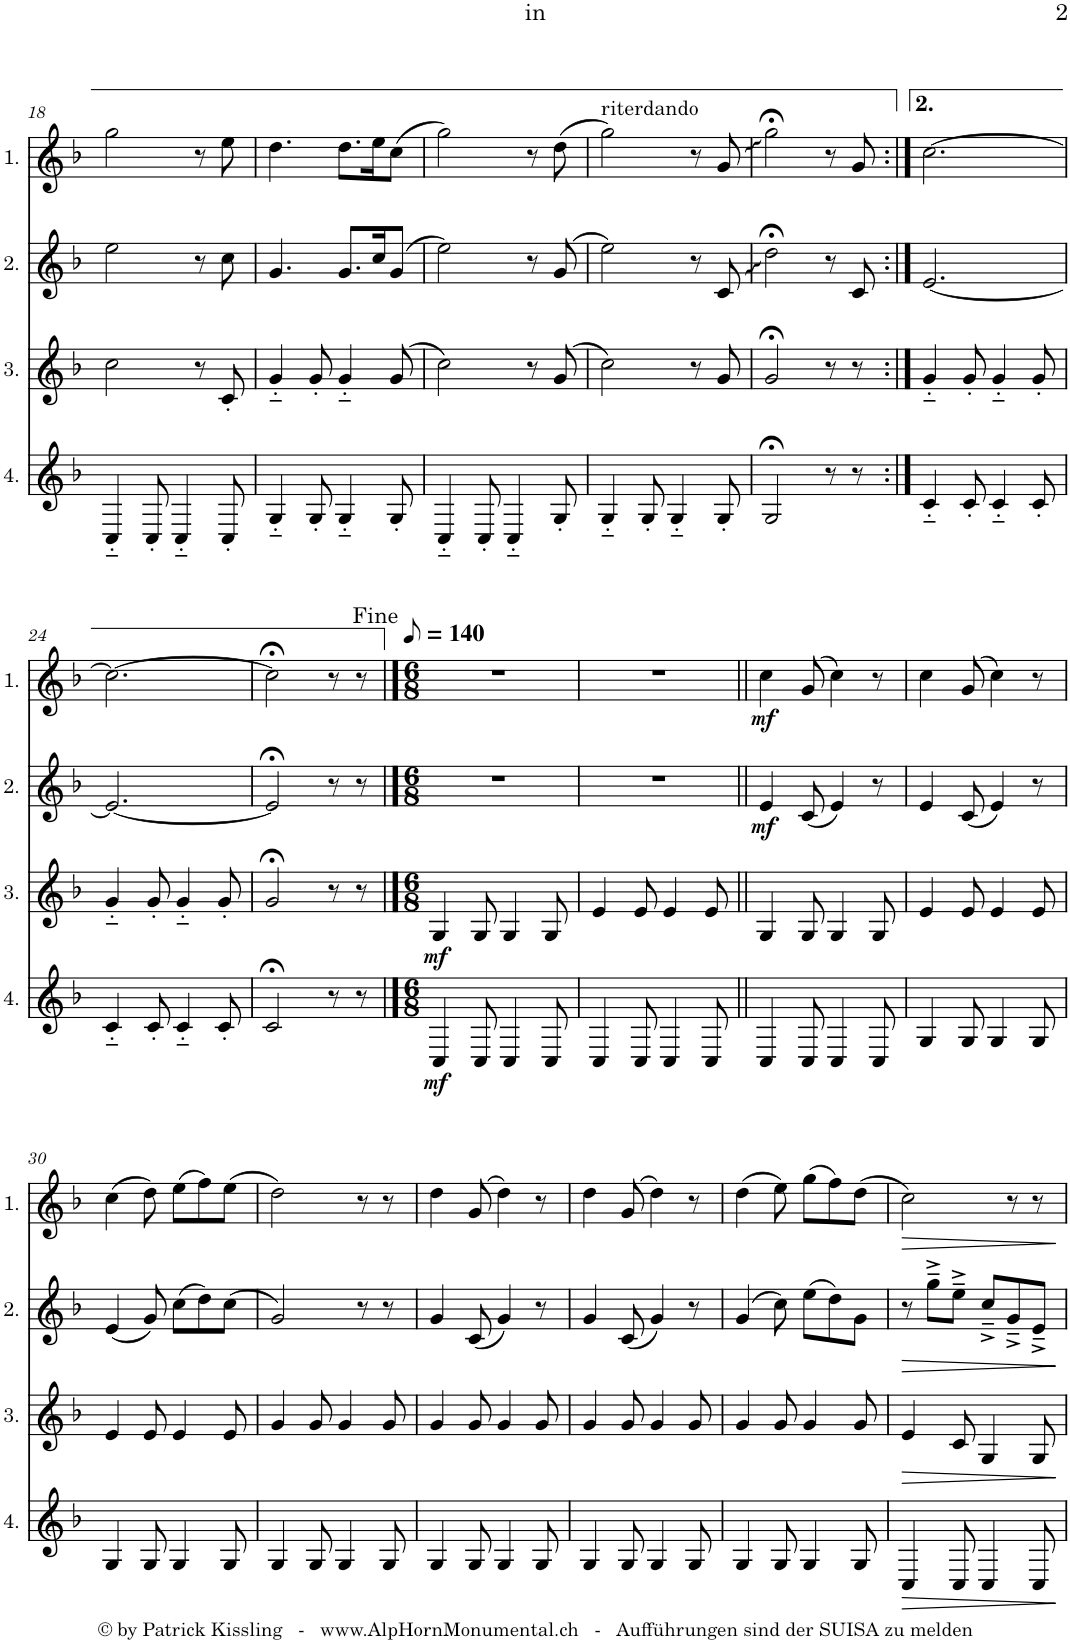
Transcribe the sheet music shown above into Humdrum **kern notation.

**kern	**dynam	**kern	**dynam	**kern	**dynam	**kern	**dynam
*part4	*part4	*part3	*part3	*part2	*part2	*part1	*part1
*staff4	*staff4	*staff3	*staff3	*staff2	*staff2	*staff1	*staff1
*I"4.	*	*I"3.	*	*I"2.	*	*I"1.	*
!!LO:PB:g=z
*clefG2	*	*clefG2	*	*clefG2	*	*clefG2	*
*Trd4c7	*	*Trd4c7	*	*Trd4c7	*	*Trd4c7	*
*k[b-]	*	*k[b-]	*	*k[b-]	*	*k[b-]	*
*M6/8	*	*M6/8	*	*M6/8	*	*M6/8	*
=18	=18	=18	=18	=18	=18	=18	=18
4C'~/	.	2cc\	.	2ee\	.	2gg\	.
8C'/	.	.	.	.	.	.	.
4C'~/	.	.	.	.	.	.	.
.	.	8r	.	8r	.	8r	.
8C'/	.	8c'/	.	8cc\	.	8ee\	.
=19	=19	=19	=19	=19	=19	=19	=19
4G'~/	.	4g'~/	.	4.g/	.	4.dd\	.
8G'/	.	8g'/	.	.	.	.	.
4G'~/	.	4g'~/	.	8.g/L	.	8.dd\L	.
.	.	.	.	16cc/K	.	16ee\K	.
8G'/	.	(8g/	.	(8g/J	.	(8cc\J	.
=20	=20	=20	=20	=20	=20	=20	=20
4C'~/	.	2cc\)	.	2ee\)	.	2gg\)	.
8C'/	.	.	.	.	.	.	.
4C'~/	.	.	.	.	.	.	.
.	.	8r	.	8r	.	8r	.
8G'/	.	(8g/	.	(8g/	.	(8dd\	.
=21	=21	=21	=21	=21	=21	=21	=21
!	!	!	!	!	!	!LO:TX:a:t=riterdando	!
4G'~/	.	2cc\)	.	2ee\)	.	2gg\)	.
8G'/	.	.	.	.	.	.	.
4G'~/	.	.	.	.	.	.	.
.	.	8r	.	8r	.	8r	.
8G'/	.	8g/	.	8c/	.	8g/	.
=22	=22	=22	=22	=22	=22	=22	=22
2G;</	.	2g;</	.	2dd;<\	.	2gg;<\	.
8r	.	8r	.	8r	.	8r	.
8r	.	8r	.	8c/	.	8g/	.
=23:|!	=23:|!	=23:|!	=23:|!	=23:|!	=23:|!	=23:|!	=23:|!
4c'~/	.	4g'~/	.	[2.e/	.	[2.cc\	.
8c'/	.	8g'/	.	.	.	.	.
4c'~/	.	4g'~/	.	.	.	.	.
8c'/	.	8g'/	.	.	.	.	.
!!LO:LB:g=z
=24	=24	=24	=24	=24	=24	=24	=24
4c'~/	.	4g'~/	.	2.e/_	.	2.cc\_	.
8c'/	.	8g'/	.	.	.	.	.
4c'~/	.	4g'~/	.	.	.	.	.
8c'/	.	8g'/	.	.	.	.	.
=25	=25	=25	=25	=25	=25	=25	=25
2c;</	.	2g;</	.	2e;</]	.	2cc;<\]	.
8r	.	8r	.	8r	.	8r	.
8r	.	8r	.	8r	.	8r	.
==26	==26	==26	==26	==26	==26	==26	==26
*M6/8	*	*M6/8	*	*M6/8	*	*M6/8	*
*	*	*	*	*	*	*MM70	*
!	!LO:DY:b	!	!LO:DY:b	!	!	!	!
4C/	mf	4G/	mf	2.r	.	2.r	.
8C/	.	8G/	.	.	.	.	.
4C/	.	4G/	.	.	.	.	.
8C/	.	8G/	.	.	.	.	.
=27	=27	=27	=27	=27	=27	=27	=27
4C/	.	4e/	.	2.r	.	2.r	.
8C/	.	8e/	.	.	.	.	.
4C/	.	4e/	.	.	.	.	.
8C/	.	8e/	.	.	.	.	.
=28||	=28||	=28||	=28||	=28||	=28||	=28||	=28||
!	!	!	!	!	!LO:DY:b	!	!LO:DY:b
4C/	.	4G/	.	4e/	mf	4cc\	mf
8C/	.	8G/	.	(8c/	.	(8g/	.
4C/	.	4G/	.	4e/)	.	4cc\)	.
8C/	.	8G/	.	8r	.	8r	.
=29	=29	=29	=29	=29	=29	=29	=29
4G/	.	4e/	.	4e/	.	4cc\	.
8G/	.	8e/	.	(8c/	.	(8g/	.
4G/	.	4e/	.	4e/)	.	4cc\)	.
8G/	.	8e/	.	8r	.	8r	.
!!LO:LB:g=z
=30	=30	=30	=30	=30	=30	=30	=30
4G/	.	4e/	.	(4e/	.	(4cc\	.
8G/	.	8e/	.	8g/)	.	8dd\)	.
4G/	.	4e/	.	(8cc\L	.	(8ee\L	.
.	.	.	.	8dd\)	.	8ff\)	.
8G/	.	8e/	.	(8cc\J	.	(8ee\J	.
=31	=31	=31	=31	=31	=31	=31	=31
4G/	.	4g/	.	2g/)	.	2dd\)	.
8G/	.	8g/	.	.	.	.	.
4G/	.	4g/	.	.	.	.	.
.	.	.	.	8r	.	8r	.
8G/	.	8g/	.	8r	.	8r	.
=32	=32	=32	=32	=32	=32	=32	=32
4G/	.	4g/	.	4g/	.	4dd\	.
8G/	.	8g/	.	(8c/	.	(8g/	.
4G/	.	4g/	.	4g/)	.	4dd\)	.
8G/	.	8g/	.	8r	.	8r	.
=33	=33	=33	=33	=33	=33	=33	=33
4G/	.	4g/	.	4g/	.	4dd\	.
8G/	.	8g/	.	(8c/	.	(8g/	.
4G/	.	4g/	.	4g/)	.	4dd\)	.
8G/	.	8g/	.	8r	.	8r	.
=34	=34	=34	=34	=34	=34	=34	=34
4G/	.	4g/	.	(4g/	.	(4dd\	.
8G/	.	8g/	.	8cc\)	.	8ee\)	.
4G/	.	4g/	.	(8ee\L	.	(8gg\L	.
.	.	.	.	8dd\)	.	8ff\)	.
8G/	.	8g/	.	8g\J	.	(8dd\J	.
=35	=35	=35	=35	=35	=35	=35	=35
!	!LO:HP:b	!	!LO:HP:b	!	!LO:HP:b	!	!LO:HP:b
4C/	>	4e/	>	8r	>	2cc\)	>
.	.	.	.	8gg~^\L	.	.	.
8C/	.	8c/	.	8ee~^\J	.	.	.
4C/	.	4G/	.	8cc~^/L	.	.	.
.	.	.	.	8g~^/	.	8r	.
8C/	.	8G/	.	8e~^/J	.	8r	.
.	]	.	]	.	]	.	]
=	=	=	=	=	=	=	=
*-	*-	*-	*-	*-	*-	*-	*-
